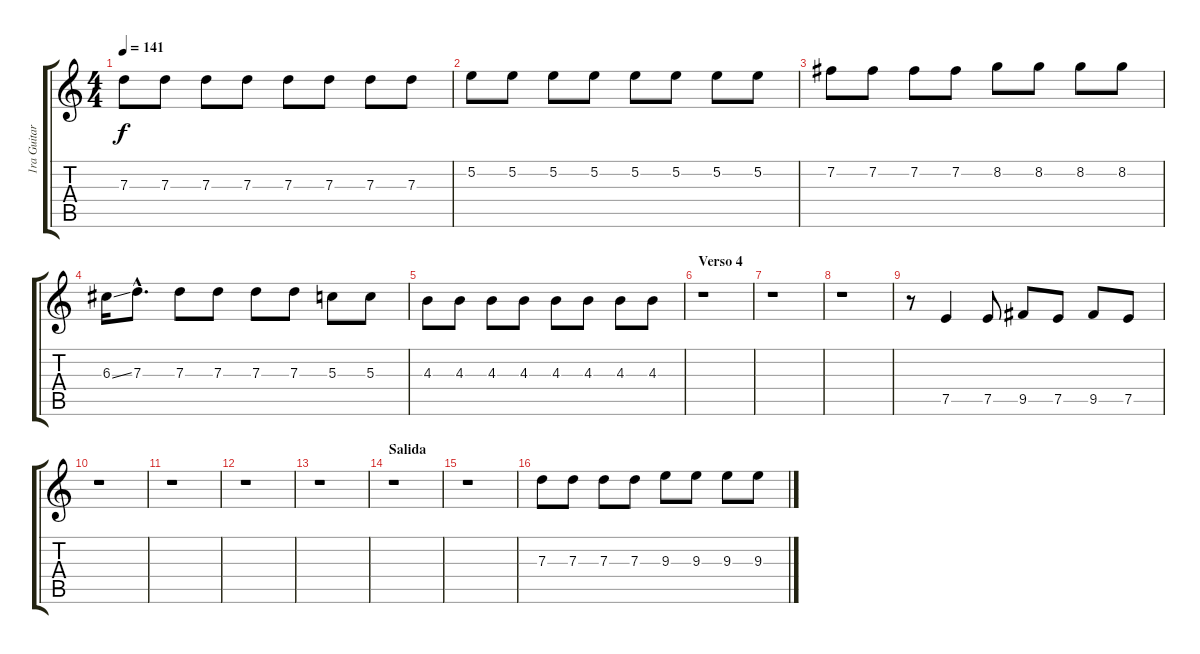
\track ("1ra Guitarra" "1ra Guitar") {instrument overdrivenguitar}
\staff {score tabs}
\tuning (E4 B3 G3 D3 A2 E2) {hide}
\ts (4 4)
\tempo 141
\clef g2
\ks c
7.3.8{dy f} 7.3.8 7.3.8 7.3.8 7.3.8 7.3.8 7.3.8 7.3.8 |
5.2.8 5.2.8 5.2.8 5.2.8 5.2.8 5.2.8 5.2.8 5.2.8 |
7.2.8 7.2.8 7.2.8 7.2.8 8.2.8 8.2.8 8.2.8 8.2.8 |
6.3{ss}.16 7.3{hac}.8{d} 7.3.8 7.3.8 7.3.8 7.3.8 5.3.8 5.3.8 |
4.3.8 4.3.8 4.3.8 4.3.8 4.3.8 4.3.8 4.3.8 4.3.8 |
\section ("" "Verso 4")
r.1 |
r.1 |
r.1 |
r.8 7.5.4 7.5.8 9.5.8 7.5.8 9.5.8 7.5.8 |
r.1 |
r.1 |
r.1 |
r.1 |
\section ("" "Salida")
r.1 |
r.1 |
7.3.8 7.3.8 7.3.8 7.3.8 9.3.8 9.3.8 9.3.8 9.3.8
